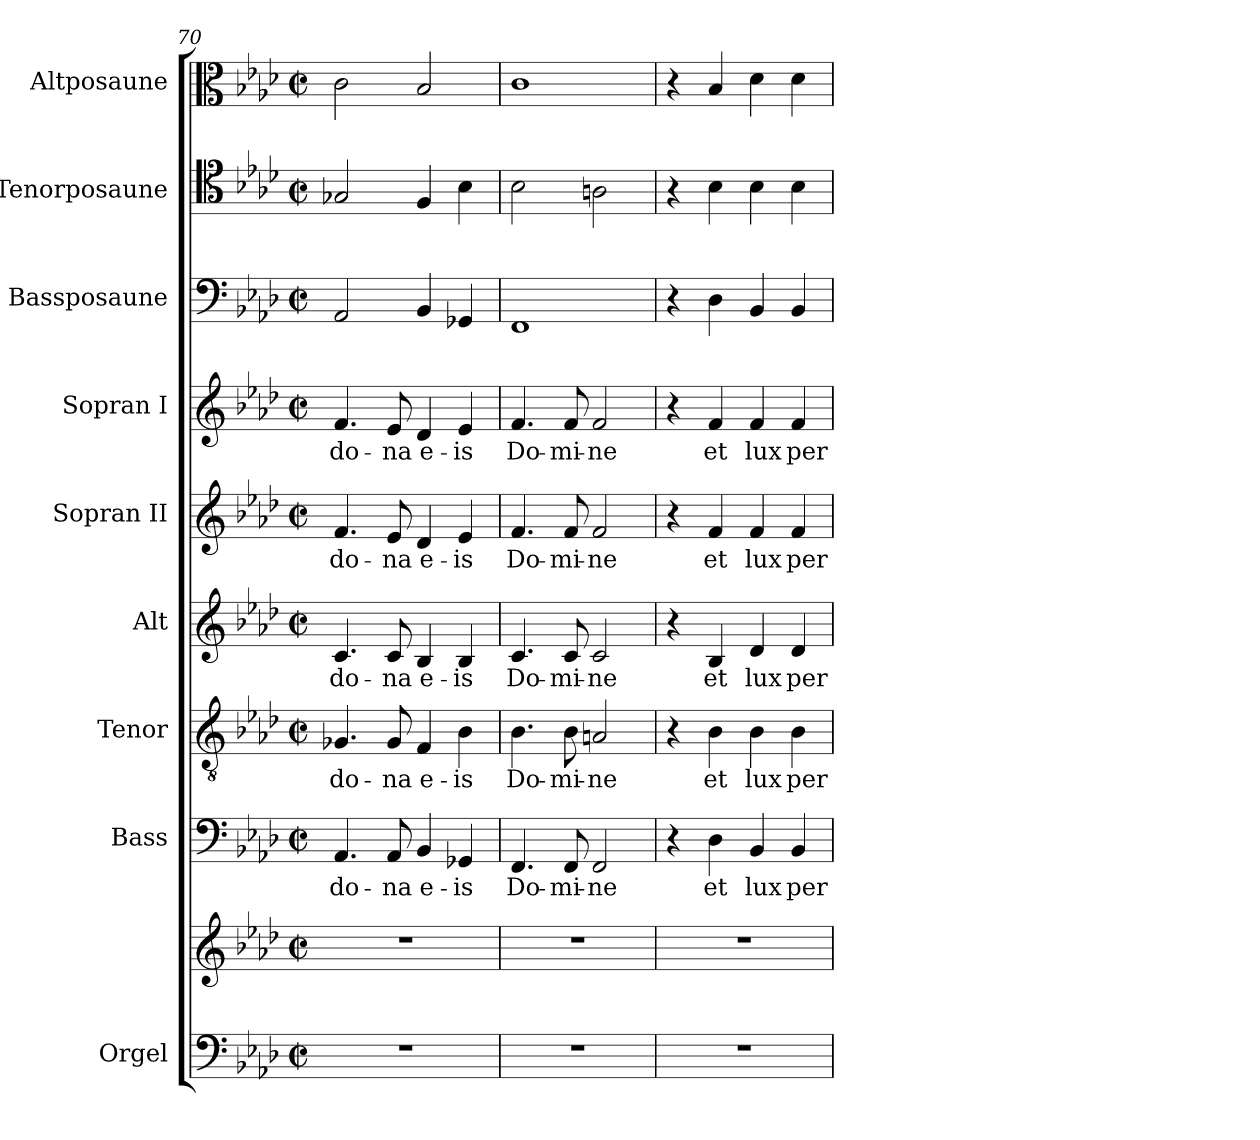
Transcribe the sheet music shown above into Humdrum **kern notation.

**kern	**kern	**kern	**text	**kern	**text	**kern	**text	**kern	**text	**kern	**text	**kern	**kern	**kern
*part9	*part9	*part8	*part8	*part7	*part7	*part6	*part6	*part5	*part5	*part4	*part4	*part3	*part2	*part1
*staff10	*staff9	*staff8	*staff8	*staff7	*staff7	*staff6	*staff6	*staff5	*staff5	*staff4	*staff4	*staff3	*staff2	*staff1
*I"Orgel	*	*I"Bass	*	*I"Tenor	*	*I"Alt	*	*I"Sopran II	*	*I"Sopran I	*	*I"Bassposaune	*I"Tenorposaune	*I"Altposaune
*I'Org.	*	*I'B.	*	*I'T.	*	*I'A.	*	*I'S.	*	*I'S.	*	*I'B. Pos.	*I'Pos.	*I'Pos.
*clefF4	*clefG2	*clefF4	*	*clefGv2	*	*clefG2	*	*clefG2	*	*clefG2	*	*clefF4	*clefC4	*clefC3
*	*	*	*	*ITrd7c12	*	*	*	*	*	*	*	*	*	*
*k[b-e-a-d-]	*k[b-e-a-d-]	*k[b-e-a-d-]	*	*k[b-e-a-d-]	*	*k[b-e-a-d-]	*	*k[b-e-a-d-]	*	*k[b-e-a-d-]	*	*k[b-e-a-d-]	*k[b-e-a-d-]	*k[b-e-a-d-]
*f:	*f:	*f:	*	*f:	*	*f:	*	*f:	*	*f:	*	*f:	*f:	*f:
*M2/2	*M2/2	*M2/2	*	*M2/2	*	*M2/2	*	*M2/2	*	*M2/2	*	*M2/2	*M2/2	*M2/2
*met(c|)	*met(c|)	*met(c|)	*	*met(c|)	*	*met(c|)	*	*met(c|)	*	*met(c|)	*	*met(c|)	*met(c|)	*met(c|)
=70	=70	=70	=70	=70	=70	=70	=70	=70	=70	=70	=70	=70	=70	=70
!	!	!	!LO:LY:b:color=#000000	!	!	!	!	!	!	!	!	!	!	!
!	!	!	!	!	!LO:LY:b:color=#000000	!	!	!	!	!	!	!	!	!
!	!	!	!	!	!	!	!LO:LY:b:color=#000000	!	!	!	!	!	!	!
!	!	!	!	!	!	!	!	!	!LO:LY:b:color=#000000	!	!	!	!	!
!	!	!	!	!	!	!	!	!	!	!	!LO:LY:b:color=#000000	!	!	!
1r	1r	4.AA-i/	do-	4.GG-Xi/	do-	4.ci/	do-	4.fi/	do-	4.fi/	do-	2AA-i/	2G-Xi/	2ci\
!	!	!	!LO:LY:b:color=#000000	!	!	!	!	!	!	!	!	!	!	!
!	!	!	!	!	!LO:LY:b:color=#000000	!	!	!	!	!	!	!	!	!
!	!	!	!	!	!	!	!LO:LY:b:color=#000000	!	!	!	!	!	!	!
!	!	!	!	!	!	!	!	!	!LO:LY:b:color=#000000	!	!	!	!	!
!	!	!	!	!	!	!	!	!	!	!	!LO:LY:b:color=#000000	!	!	!
.	.	8AA-i/	-na	8GG-i/	-na	8ci/	-na	8e-i/	-na	8e-i/	-na	.	.	.
!	!	!	!LO:LY:b:color=#000000	!	!	!	!	!	!	!	!	!	!	!
!	!	!	!	!	!LO:LY:b:color=#000000	!	!	!	!	!	!	!	!	!
!	!	!	!	!	!	!	!LO:LY:b:color=#000000	!	!	!	!	!	!	!
!	!	!	!	!	!	!	!	!	!LO:LY:b:color=#000000	!	!	!	!	!
!	!	!	!	!	!	!	!	!	!	!	!LO:LY:b:color=#000000	!	!	!
.	.	4BB-i/	e-	4FFi/	e-	4B-i/	e-	4d-i/	e-	4d-i/	e-	4BB-i/	4Fi/	2B-i/
!	!	!	!LO:LY:b:color=#000000	!	!	!	!	!	!	!	!	!	!	!
!	!	!	!	!	!LO:LY:b:color=#000000	!	!	!	!	!	!	!	!	!
!	!	!	!	!	!	!	!LO:LY:b:color=#000000	!	!	!	!	!	!	!
!	!	!	!	!	!	!	!	!	!LO:LY:b:color=#000000	!	!	!	!	!
!	!	!	!	!	!	!	!	!	!	!	!LO:LY:b:color=#000000	!	!	!
.	.	4GG-Xi/	-is	4BB-i\	-is	4B-i/	-is	4e-i/	-is	4e-i/	-is	4GG-Xi/	4B-i\	.
=71	=71	=71	=71	=71	=71	=71	=71	=71	=71	=71	=71	=71	=71	=71
!	!	!	!LO:LY:b:color=#000000	!	!	!	!	!	!	!	!	!	!	!
!	!	!	!	!	!LO:LY:b:color=#000000	!	!	!	!	!	!	!	!	!
!	!	!	!	!	!	!	!LO:LY:b:color=#000000	!	!	!	!	!	!	!
!	!	!	!	!	!	!	!	!	!LO:LY:b:color=#000000	!	!	!	!	!
!	!	!	!	!	!	!	!	!	!	!	!LO:LY:b:color=#000000	!	!	!
1r	1r	4.FFi/	Do-	4.BB-i\	Do-	4.ci/	Do-	4.fi/	Do-	4.fi/	Do-	1FFi	2B-i\	1ci
!	!	!	!LO:LY:b:color=#000000	!	!	!	!	!	!	!	!	!	!	!
!	!	!	!	!	!LO:LY:b:color=#000000	!	!	!	!	!	!	!	!	!
!	!	!	!	!	!	!	!LO:LY:b:color=#000000	!	!	!	!	!	!	!
!	!	!	!	!	!	!	!	!	!LO:LY:b:color=#000000	!	!	!	!	!
!	!	!	!	!	!	!	!	!	!	!	!LO:LY:b:color=#000000	!	!	!
.	.	8FFi/	-mi-	8BB-i\	-mi-	8ci/	-mi-	8fi/	-mi-	8fi/	-mi-	.	.	.
!	!	!	!LO:LY:b:color=#000000	!	!	!	!	!	!	!	!	!	!	!
!	!	!	!	!	!LO:LY:b:color=#000000	!	!	!	!	!	!	!	!	!
!	!	!	!	!	!	!	!LO:LY:b:color=#000000	!	!	!	!	!	!	!
!	!	!	!	!	!	!	!	!	!LO:LY:b:color=#000000	!	!	!	!	!
!	!	!	!	!	!	!	!	!	!	!	!LO:LY:b:color=#000000	!	!	!
.	.	2FFi/	-ne	2AAni/	-ne	2ci/	-ne	2fi/	-ne	2fi/	-ne	.	2Ani\	.
!!LO:PB:g=z
=72	=72	=72	=72	=72	=72	=72	=72	=72	=72	=72	=72	=72	=72	=72
1r	1r	4r	.	4r	.	4r	.	4r	.	4r	.	4r	4r	4r
!	!	!	!LO:LY:b:color=#000000	!	!	!	!	!	!	!	!	!	!	!
!	!	!	!	!	!LO:LY:b:color=#000000	!	!	!	!	!	!	!	!	!
!	!	!	!	!	!	!	!LO:LY:b:color=#000000	!	!	!	!	!	!	!
!	!	!	!	!	!	!	!	!	!LO:LY:b:color=#000000	!	!	!	!	!
!	!	!	!	!	!	!	!	!	!	!	!LO:LY:b:color=#000000	!	!	!
.	.	4D-i\	et	4BB-i\	et	4B-i/	et	4fi/	et	4fi/	et	4D-i\	4B-i\	4B-i/
!	!	!	!LO:LY:b:color=#000000	!	!	!	!	!	!	!	!	!	!	!
!	!	!	!	!	!LO:LY:b:color=#000000	!	!	!	!	!	!	!	!	!
!	!	!	!	!	!	!	!LO:LY:b:color=#000000	!	!	!	!	!	!	!
!	!	!	!	!	!	!	!	!	!LO:LY:b:color=#000000	!	!	!	!	!
!	!	!	!	!	!	!	!	!	!	!	!LO:LY:b:color=#000000	!	!	!
.	.	4BB-i/	lux	4BB-i\	lux	4d-i/	lux	4fi/	lux	4fi/	lux	4BB-i/	4B-i\	4d-i\
!	!	!	!LO:LY:b:color=#000000	!	!	!	!	!	!	!	!	!	!	!
!	!	!	!	!	!LO:LY:b:color=#000000	!	!	!	!	!	!	!	!	!
!	!	!	!	!	!	!	!LO:LY:b:color=#000000	!	!	!	!	!	!	!
!	!	!	!	!	!	!	!	!	!LO:LY:b:color=#000000	!	!	!	!	!
!	!	!	!	!	!	!	!	!	!	!	!LO:LY:b:color=#000000	!	!	!
.	.	4BB-i/	per-	4BB-i\	per-	4d-i/	per-	4fi/	per-	4fi/	per-	4BB-i/	4B-i\	4d-i\
=	=	=	=	=	=	=	=	=	=	=	=	=	=	=
*-	*-	*-	*-	*-	*-	*-	*-	*-	*-	*-	*-	*-	*-	*-
